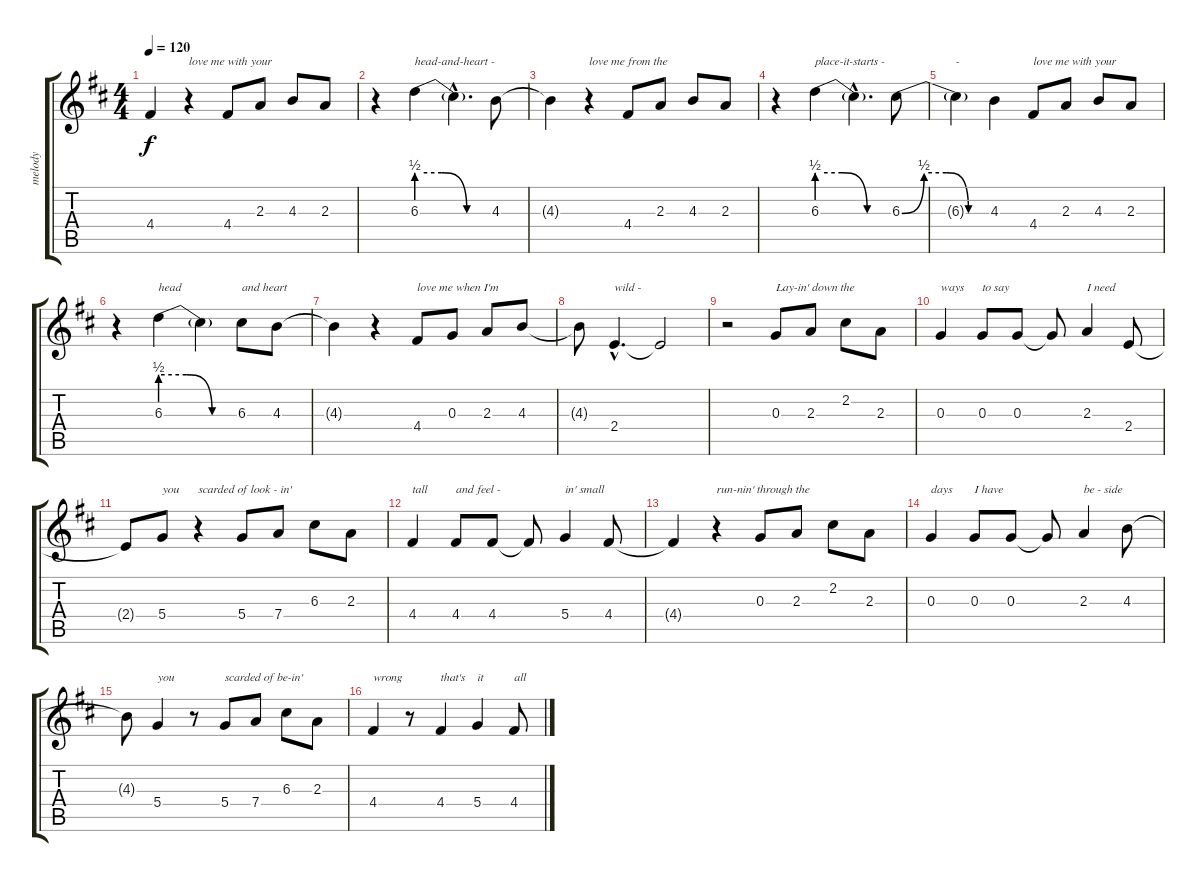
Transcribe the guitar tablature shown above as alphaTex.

\track ("melody" "melody") {instrument acousticguitarnylon}
\staff {score tabs}
\tuning (E4 B3 G3 D3 A2 E2) {hide}
\ts (4 4)
\tempo 120
\clef g2
\ks bminor
4.4{t}.4{dy f} r.4{txt "love me with your"} 4.4.8 2.3.8 4.3.8 2.3.8 |
r.4 6.3{be (custom 0 2 20 2 40 0 60 0)}.4{txt "head-and-heart -"} 6.3{hac t}.4{d} 4.3.8 |
4.3{t}.4 r.4{txt "love me from the"} 4.4.8 2.3.8 4.3.8 2.3.8 |
r.4 6.3{be (custom 0 2 20 2 40 0 60 0)}.4{txt "place-it-starts -"} 6.3{hac t}.4{d} 6.3{be (custom 0 0 15 2 30 2 45 0 60 0)}.8 |
6.3{t}.4{txt "-"} 4.3.4 4.4.8{txt "love me with your"} 2.3.8 4.3.8 2.3.8 |
r.4 6.3{be (custom 0 2 20 2 40 0 60 0)}.4{txt "head"} 6.3{t}.4 6.3.8{txt "and heart"} 4.3.8 |
4.3{t}.4 r.4 4.4.8{txt "love me when I'm"} 0.3.8 2.3.8 4.3.8 |
4.3{t}.8 2.4{hac}.4{d txt "wild -"} 2.4{t}.2 |
r.2 0.3.8{txt "Lay-in' down the"} 2.3.8 2.2.8 2.3.8 |
0.3.4{txt "ways"} 0.3.8{txt "to say"} 0.3.8 0.3{t}.8 2.3.4{txt "I need"} 2.4.8 |
2.4{t}.8 5.4.8{txt "you"} r.4{txt "scarded of look - in'"} 5.4.8 7.4.8 6.3.8 2.3.8 |
4.4.4{txt "tall"} 4.4.8{txt "and feel -"} 4.4.8 4.4{t}.8 5.4.4{txt "in' small"} 4.4.8 |
4.4{t}.4 r.4{txt "run-nin' through the"} 0.3.8 2.3.8 2.2.8 2.3.8 |
0.3.4{txt "days"} 0.3.8{txt "I have"} 0.3.8 0.3{t}.8 2.3.4{txt "be - side"} 4.3.8 |
4.3{t}.8 5.4.4{txt "you"} r.8 5.4.8{txt "scarded of be-in'"} 7.4.8 6.3.8 2.3.8 |
4.4.4{txt "wrong"} r.8 4.4.4{txt "that's"} 5.4.4{txt "it"} 4.4.8{txt "all"}
